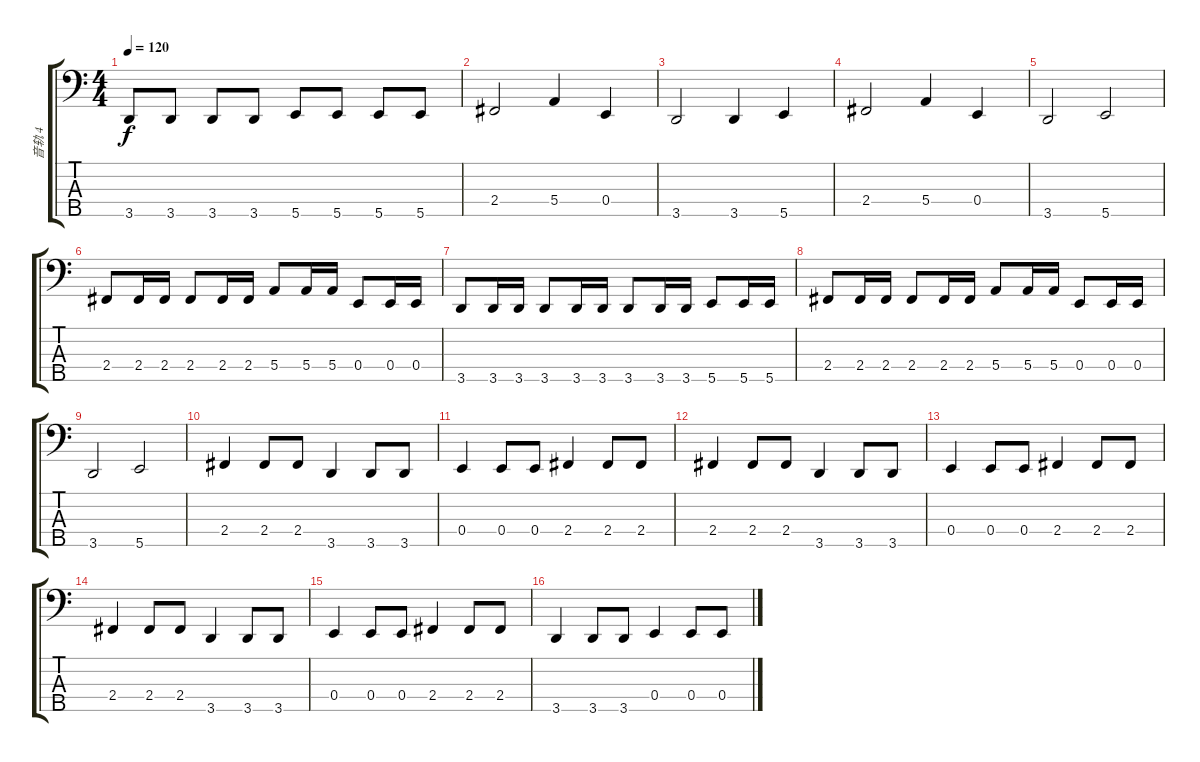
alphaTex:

\track ("音轨 4" "音轨 4") {instrument electricbassfinger}
\staff {score tabs}
\tuning (G2 D2 A1 E1 B0) {hide}
\ts (4 4)
\tempo 120
\clef f4
\ks c
3.5.8{dy f} 3.5.8 3.5.8 3.5.8 5.5.8 5.5.8 5.5.8 5.5.8 |
2.4.2 5.4.4 0.4.4 |
3.5.2 3.5.4 5.5.4 |
2.4.2 5.4.4 0.4.4 |
3.5.2 5.5.2 |
2.4.8 2.4.16 2.4.16 2.4.8 2.4.16 2.4.16 5.4.8 5.4.16 5.4.16 0.4.8 0.4.16 0.4.16 |
3.5.8 3.5.16 3.5.16 3.5.8 3.5.16 3.5.16 3.5.8 3.5.16 3.5.16 5.5.8 5.5.16 5.5.16 |
2.4.8 2.4.16 2.4.16 2.4.8 2.4.16 2.4.16 5.4.8 5.4.16 5.4.16 0.4.8 0.4.16 0.4.16 |
3.5.2 5.5.2 |
2.4.4 2.4.8 2.4.8 3.5.4 3.5.8 3.5.8 |
0.4.4 0.4.8 0.4.8 2.4.4 2.4.8 2.4.8 |
2.4.4 2.4.8 2.4.8 3.5.4 3.5.8 3.5.8 |
0.4.4 0.4.8 0.4.8 2.4.4 2.4.8 2.4.8 |
2.4.4 2.4.8 2.4.8 3.5.4 3.5.8 3.5.8 |
0.4.4 0.4.8 0.4.8 2.4.4 2.4.8 2.4.8 |
3.5.4 3.5.8 3.5.8 0.4.4 0.4.8 0.4.8
